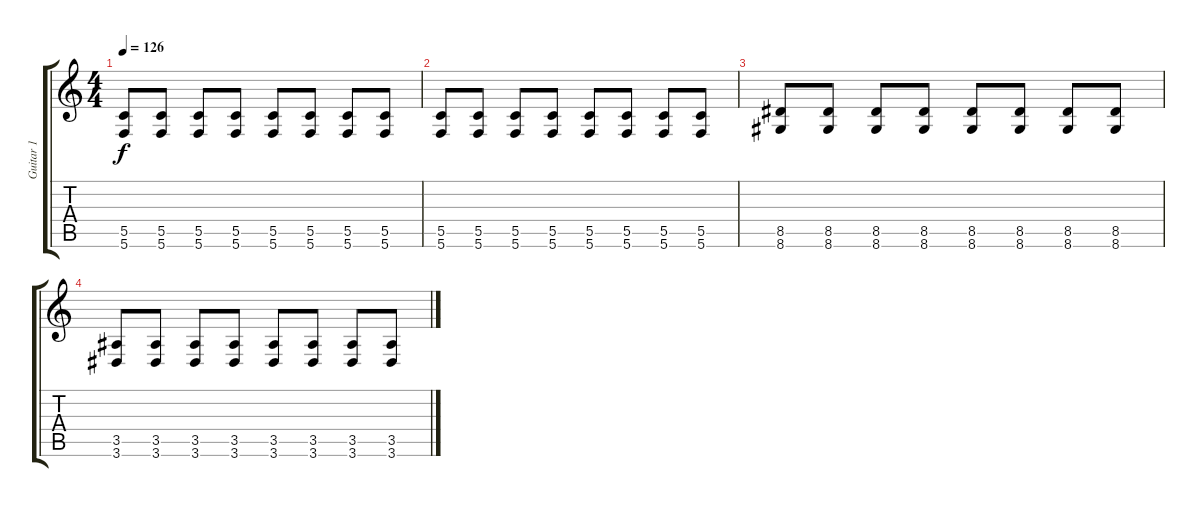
\track ("Guitar 1" "Guitar 1") {instrument distortionguitar}
\staff {score tabs}
\tuning (D4 A3 F3 C3 G2 C2) {hide}
\ts (4 4)
\tempo 126
\clef g2
\ks c
(5.5 5.6).8{dy f} (5.5 5.6).8 (5.5 5.6).8 (5.5 5.6).8 (5.5 5.6).8 (5.5 5.6).8 (5.5 5.6).8 (5.5 5.6).8 |
(5.5 5.6).8 (5.5 5.6).8 (5.5 5.6).8 (5.5 5.6).8 (5.5 5.6).8 (5.5 5.6).8 (5.5 5.6).8 (5.5 5.6).8 |
(8.5 8.6).8 (8.5 8.6).8 (8.5 8.6).8 (8.5 8.6).8 (8.5 8.6).8 (8.5 8.6).8 (8.5 8.6).8 (8.5 8.6).8 |
(3.5 3.6).8 (3.5 3.6).8 (3.5 3.6).8 (3.5 3.6).8 (3.5 3.6).8 (3.5 3.6).8 (3.5 3.6).8 (3.5 3.6).8
